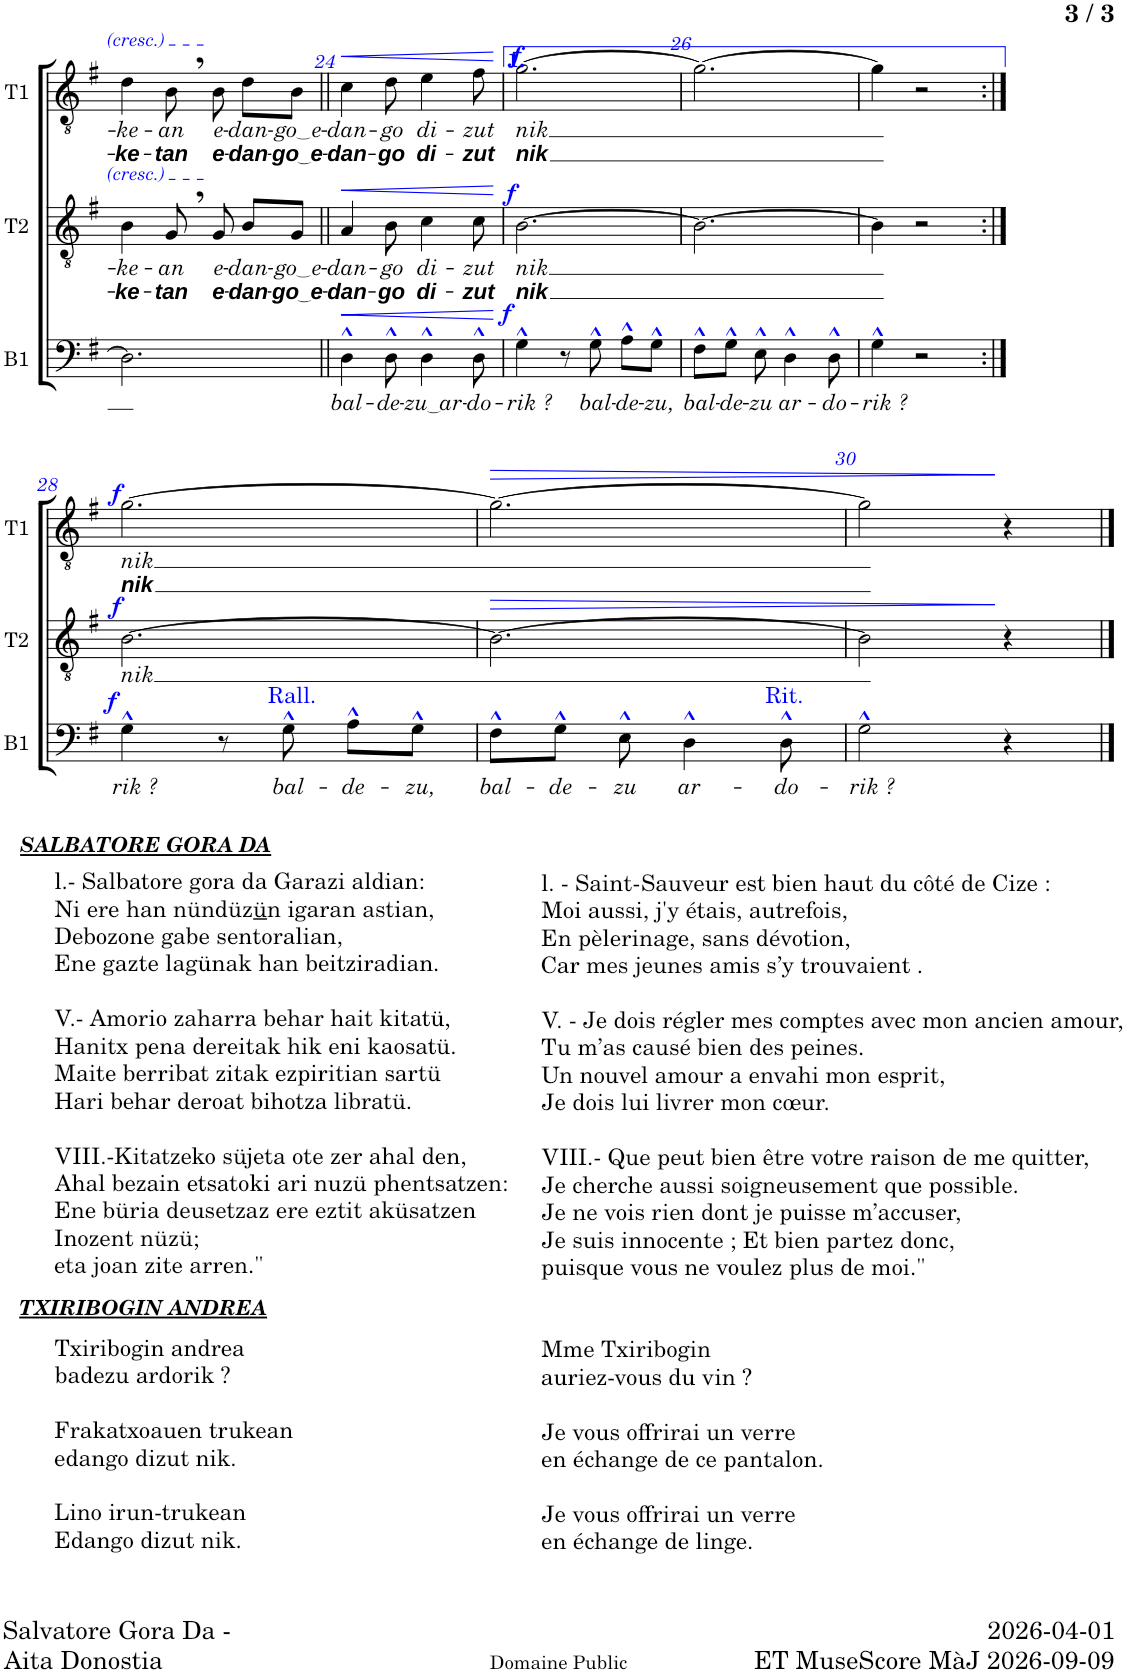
**kern	**text	**dynam	**kern	**text	**text	**dynam	**kern	**text	**text	**dynam
*part3	*part3	*part3	*part2	*part2	*part2	*part2	*part1	*part1	*part1	*part1
*staff3	*staff3	*staff3	*staff2	*staff2	*staff2	*staff2	*staff1	*staff1	*staff1	*staff1
*I"Baryton	*	*	*I"Ténor 2	*	*	*	*I"Ténor 1	*	*	*
*I'B1	*	*	*I'T2	*	*	*	*I'T1	*	*	*
!!LO:PB:g=z
*clefF4	*	*	*clefGv2	*	*	*	*clefGv2	*	*	*
*k[f#]	*	*	*k[f#]	*	*	*	*k[f#]	*	*	*
*M3/4	*	*	*M3/4	*	*	*	*M3/4	*	*	*
=23	=23	=23	=23	=23	=23	=23	=23	=23	=23	=23
!	!	!	!	!LO:LY:b	!LO:LY:b	!	!	!LO:LY:b	!LO:LY:b	!
2.D\]	.	.	4B\	-ke-	-ke-	.	4d\	-ke-	-ke-	.
!	!	!	!	!LO:LY:b	!LO:LY:b	!	!	!LO:LY:b	!LO:LY:b	!
.	.	.	8G,/	-an	-tan	.	8B,\	-an	-tan	.
!	!	!	!	!LO:LY:b	!LO:LY:b	!	!	!LO:LY:b	!LO:LY:b	!
.	.	.	8G/	e-	e-	.	8B\	e-	e-	.
!	!	!	!	!LO:LY:b	!LO:LY:b	!	!	!LO:LY:b	!LO:LY:b	!
.	.	.	8B/L	-dan-	-dan-	.	8d\L	-dan-	-dan-	.
!	!	!	!	!LO:LY:b	!LO:LY:b	!	!	!LO:LY:b	!LO:LY:b	!
.	.	.	8G/J	go e	-goe-	.	8B\J	go e	-goe-	.
=24||	=24||	=24||	=24||	=24||	=24||	=24||	=24||	=24||	=24||	=24||
!	!LO:LY:b	!LO:HP:b	!	!LO:LY:b	!LO:LY:b	!LO:HP:b	!	!LO:LY:b	!LO:LY:b	!LO:HP:b
4D^^\	bal-	<	4A/	-dan-	-dan-	<	4c\	-dan-	-dan-	<
!	!LO:LY:b	!	!	!LO:LY:b	!LO:LY:b	!	!	!LO:LY:b	!LO:LY:b	!
8D^^\	-de-	.	8B\	-go	-go	.	8d\	-go	-go	.
!	!LO:LY:b	!	!	!LO:LY:b	!LO:LY:b	!	!	!LO:LY:b	!LO:LY:b	!
4D^^\	-zuar-	.	4c\	di-	di-	.	4e\	di-	di-	.
!	!LO:LY:b	!	!	!LO:LY:b	!LO:LY:b	!	!	!LO:LY:b	!LO:LY:b	!
8D^^\	-do-	.	8c\	-zut	-zut	.	8f#\	-zut	-zut	.
.	.	[	.	.	.	[	.	.	.	[
=25	=25	=25	=25	=25	=25	=25	=25	=25	=25	=25
!	!LO:LY:b	!LO:DY:a	!	!LO:LY:b	!LO:LY:b	!LO:DY:a	!	!LO:LY:b	!LO:LY:b	!LO:DY:a
4G^^\	-rik ?	f	[2.B\	nik	nik	f	[2.g\	nik	nik	f
8r	.	.	.	.	.	.	.	.	.	.
!	!LO:LY:b	!	!	!	!	!	!	!	!	!
8G^^\	bal-	.	.	.	.	.	.	.	.	.
!	!LO:LY:b	!	!	!	!	!	!	!	!	!
8A^^\L	-de-	.	.	.	.	.	.	.	.	.
!	!LO:LY:b	!	!	!	!	!	!	!	!	!
8G^^\J	-zu,	.	.	.	.	.	.	.	.	.
=26	=26	=26	=26	=26	=26	=26	=26	=26	=26	=26
!	!LO:LY:b	!	!	!	!	!	!	!	!	!
8F#^^\L	bal-	.	2.B\_	.	.	.	2.g\_	.	.	.
!	!LO:LY:b	!	!	!	!	!	!	!	!	!
8G^^\J	-de-	.	.	.	.	.	.	.	.	.
!	!LO:LY:b	!	!	!	!	!	!	!	!	!
8E^^\	-zu	.	.	.	.	.	.	.	.	.
!	!LO:LY:b	!	!	!	!	!	!	!	!	!
4D^^\	ar-	.	.	.	.	.	.	.	.	.
!	!LO:LY:b	!	!	!	!	!	!	!	!	!
8D^^\	-do-	.	.	.	.	.	.	.	.	.
=27	=27	=27	=27	=27	=27	=27	=27	=27	=27	=27
!	!LO:LY:b	!	!	!	!	!	!	!	!	!
4G^^\	-rik ?	.	4B\]	.	.	.	4g\]	.	.	.
2r	.	.	2r	.	.	.	2r	.	.	.
!!LO:LB:g=z
=28:|!	=28:|!	=28:|!	=28:|!	=28:|!	=28:|!	=28:|!	=28:|!	=28:|!	=28:|!	=28:|!
!	!LO:LY:b	!LO:DY:a	!	!LO:LY:b	!	!LO:DY:a	!	!LO:LY:b	!LO:LY:b	!LO:DY:a
4G^^\	-rik ?	f	[2.B\	nik	.	f	[2.g\	nik	nik	f
8r	.	.	.	.	.	.	.	.	.	.
!LO:TX:a:color=#0000FF:t=Rall.	!	!	!	!	!	!	!	!	!	!
!	!LO:LY:b	!	!	!	!	!	!	!	!	!
8G^^\	bal-	.	.	.	.	.	.	.	.	.
!	!LO:LY:b	!	!	!	!	!	!	!	!	!
8A^^\L	-de-	.	.	.	.	.	.	.	.	.
!	!LO:LY:b	!	!	!	!	!	!	!	!	!
8G^^\J	-zu,	.	.	.	.	.	.	.	.	.
=29	=29	=29	=29	=29	=29	=29	=29	=29	=29	=29
!	!LO:LY:b	!	!	!	!	!LO:HP:b	!	!	!	!LO:HP:b
8F#^^\L	bal-	.	2.B\_	.	.	>	2.g\_	.	.	>
!	!LO:LY:b	!	!	!	!	!	!	!	!	!
8G^^\J	-de-	.	.	.	.	.	.	.	.	.
!	!LO:LY:b	!	!	!	!	!	!	!	!	!
8E^^\	-zu	.	.	.	.	.	.	.	.	.
!	!LO:LY:b	!	!	!	!	!	!	!	!	!
4D^^\	ar-	.	.	.	.	.	.	.	.	.
!LO:TX:a:color=#0000FF:t=Rit.	!	!	!	!	!	!	!	!	!	!
!	!LO:LY:b	!	!	!	!	!	!	!	!	!
8D^^\	-do-	.	.	.	.	.	.	.	.	.
=30	=30	=30	=30	=30	=30	=30	=30	=30	=30	=30
!	!LO:LY:b	!	!	!	!	!	!	!	!	!
2G^^\	-rik ?	.	2B\]	.	.	.	2g\]	.	.	.
4r	.	.	4r	.	.	]	4r	.	.	]
==	==	==	==	==	==	==	==	==	==	==
*-	*-	*-	*-	*-	*-	*-	*-	*-	*-	*-
